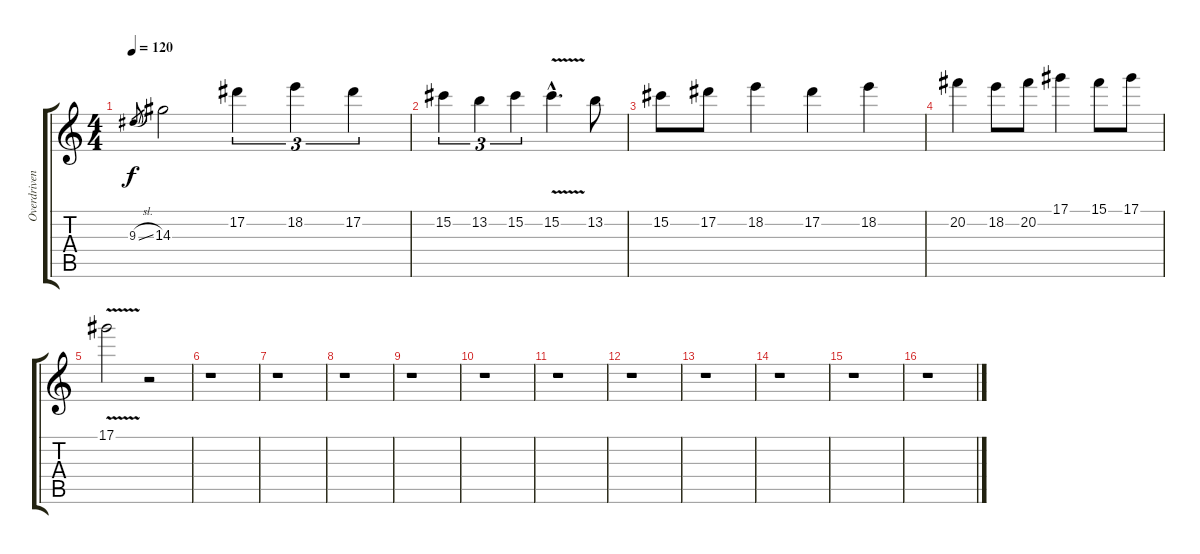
\track ("Overdriven Guitar " "Overdriven") {instrument overdrivenguitar}
\staff {score tabs}
\tuning (Eb4 Bb3 Gb3 Db3 Ab2 Eb2) {hide}
\ts (4 4)
\tempo 120
\clef g2
\ks c
9.3{sl}.8{gr dy f} 14.3.2 17.2.4{tu (3 2)} 18.2.4{tu (3 2)} 17.2.4{tu (3 2)} |
15.2.4{tu (3 2)} 13.2.4{tu (3 2)} 15.2.4{tu (3 2)} 15.2{v hac}.4{d} 13.2.8 |
15.2.8 17.2.8 18.2.4 17.2.4 18.2.4 |
20.2.4 18.2.8 20.2.8 17.1.4 15.1.8 17.1.8 |
17.1{v}.2 r.2 |
r.1 |
r.1 |
r.1 |
r.1 |
r.1 |
r.1 |
r.1 |
r.1 |
r.1 |
r.1 |
r.1
